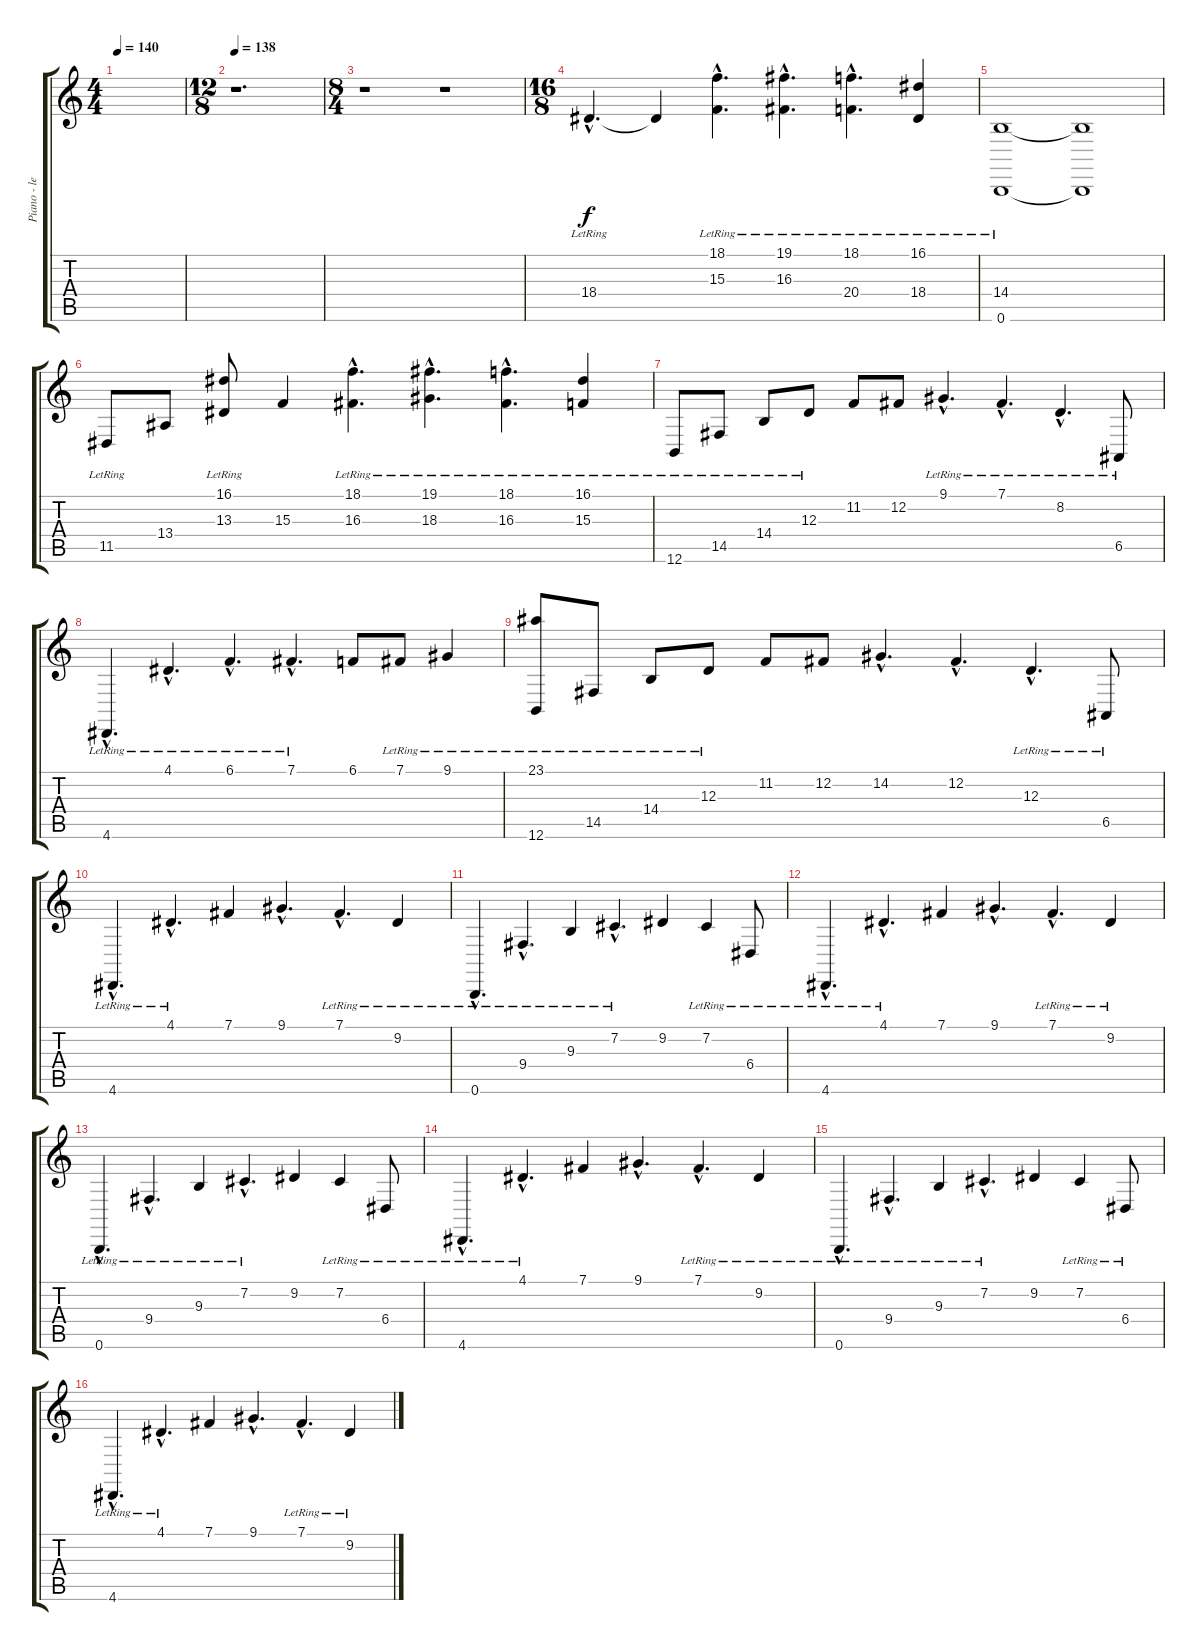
\track ("Piano - left" "Piano - le") {instrument electricgrandpiano}
\staff {score tabs}
\tuning (B3 Gb3 D3 A2 E2 B1) {hide}
\ts (4 4)
\tempo 140
\clef g2
\ks c
|
\ts (12 8)
\tempo 138
r.1{d} |
\ts (8 4)
r.1 r.1 |
\ts (16 8)
18.4{hac lr}.4{d} 18.4{t}.4 (18.1{hac lr} 15.3{hac lr}).4{d} (19.1{hac lr} 16.3{hac lr}).4{d} (18.1{hac lr} 20.4{hac lr}).4{d} (16.1{lr} 18.4{lr}).4 |
(14.4{lr} 0.6{lr}).1 (14.4{t} 0.6{t}).1 |
11.5{lr}.8 13.4.8 (16.1{lr} 13.3{lr}).8 15.3.4 (18.1{hac lr} 16.3{hac}).4{d} (19.1{hac lr} 18.3{hac}).4{d} (18.1{hac lr} 16.3{hac}).4{d} (16.1{lr} 15.3).4 |
12.6{lr}.8 14.5{lr}.8 14.4{lr}.8 12.3{lr}.8 11.2.8 12.2.8 9.1{hac lr}.4{d} 7.1{hac lr}.4{d} 8.2{hac lr}.4{d} 6.5{lr}.8 |
4.6{hac lr}.4{d} 4.1{hac lr}.4{d} 6.1{hac lr}.4{d} 7.1{hac lr}.4{d} 6.1.8 7.1{lr}.8 9.1{lr}.4 |
(23.1{lr} 12.6{lr}).8 14.5{lr}.8 14.4{lr}.8 12.3{lr}.8 11.2.8 12.2.8 14.2{hac}.4{d} 12.2{hac}.4{d} 12.3{hac lr}.4{d} 6.5{lr}.8 |
4.6{hac lr}.4{d} 4.1{hac lr}.4{d} 7.1.4 9.1{hac}.4{d} 7.1{hac lr}.4{d} 9.2{lr}.4 |
0.6{hac lr}.4{d} 9.4{hac lr}.4{d} 9.3{lr}.4 7.2{hac lr}.4{d} 9.2.4 7.2{lr}.4 6.4{lr}.8 |
4.6{hac lr}.4{d} 4.1{hac lr}.4{d} 7.1.4 9.1{hac}.4{d} 7.1{hac lr}.4{d} 9.2{lr}.4 |
0.6{hac lr}.4{d} 9.4{hac lr}.4{d} 9.3{lr}.4 7.2{hac lr}.4{d} 9.2.4 7.2{lr}.4 6.4{lr}.8 |
4.6{hac lr}.4{d} 4.1{hac lr}.4{d} 7.1.4 9.1{hac}.4{d} 7.1{hac lr}.4{d} 9.2{lr}.4 |
0.6{hac lr}.4{d} 9.4{hac lr}.4{d} 9.3{lr}.4 7.2{hac lr}.4{d} 9.2.4 7.2{lr}.4 6.4{lr}.8 |
4.6{hac lr}.4{d} 4.1{hac lr}.4{d} 7.1.4 9.1{hac}.4{d} 7.1{hac lr}.4{d} 9.2{lr}.4
